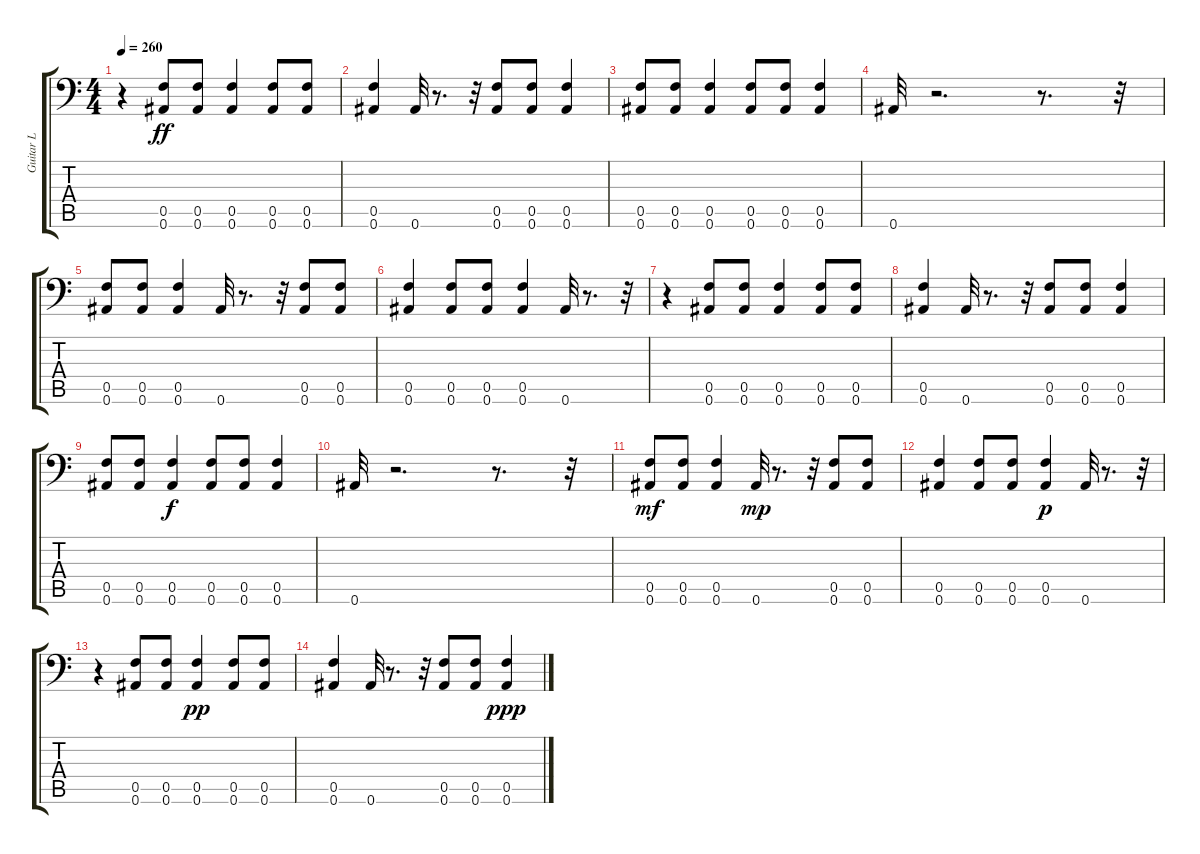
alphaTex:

\track ("Guitar L" "Guitar L") {instrument distortionguitar}
\staff {score tabs}
\tuning (C4 G3 Eb3 Bb2 F2 Bb1) {hide}
\ts (4 4)
\tempo 260
\clef f4
\ks c
r.4{dy ff} (0.5 0.6).8 (0.5 0.6).8 (0.5 0.6).4 (0.5 0.6).8 (0.5 0.6).8 |
(0.5 0.6).4 0.6.32 r.8{d} r.32 (0.5 0.6).8 (0.5 0.6).8 (0.5 0.6).4 |
(0.5 0.6).8 (0.5 0.6).8 (0.5 0.6).4 (0.5 0.6).8 (0.5 0.6).8 (0.5 0.6).4 |
0.6.32 r.2{d} r.8{d} r.32 |
(0.5 0.6).8 (0.5 0.6).8 (0.5 0.6).4 0.6.32 r.8{d} r.32 (0.5 0.6).8 (0.5 0.6).8 |
(0.5 0.6).4 (0.5 0.6).8 (0.5 0.6).8 (0.5 0.6).4 0.6.32 r.8{d} r.32 |
r.4 (0.5 0.6).8 (0.5 0.6).8 (0.5 0.6).4 (0.5 0.6).8 (0.5 0.6).8 |
(0.5 0.6).4 0.6.32 r.8{d} r.32 (0.5 0.6).8 (0.5 0.6).8 (0.5 0.6).4 |
(0.5 0.6).8 (0.5 0.6).8 (0.5 0.6).4{dy f} (0.5 0.6).8 (0.5 0.6).8 (0.5 0.6).4 |
0.6.32 r.2{d} r.8{d} r.32 |
(0.5 0.6).8{dy mf} (0.5 0.6).8 (0.5 0.6).4 0.6.32{dy mp} r.8{d} r.32 (0.5 0.6).8 (0.5 0.6).8 |
(0.5 0.6).4 (0.5 0.6).8 (0.5 0.6).8 (0.5 0.6).4{dy p} 0.6.32 r.8{d} r.32 |
r.4 (0.5 0.6).8 (0.5 0.6).8 (0.5 0.6).4{dy pp} (0.5 0.6).8 (0.5 0.6).8 |
(0.5 0.6).4 0.6.32 r.8{d} r.32 (0.5 0.6).8 (0.5 0.6).8 (0.5 0.6).4{dy ppp}
